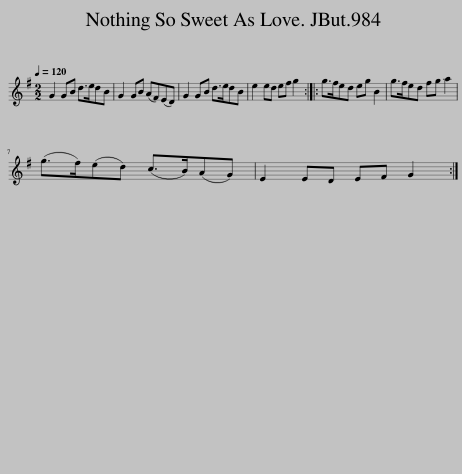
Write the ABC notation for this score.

X:1
L:1/8
Q:1/4=120
M:2/2
I:linebreak $
K:G
V:1 treble
V:1
 G2 GB d>edB | G2 GB (AF)(ED) | G2 GB d>edB | e2 ed ef g2 :: g>fed eg B2 | %5
 g>fed fg a2 |$ (g>f)(ed) (c>B)(AG) | E2 ED EF G2 :| %8
